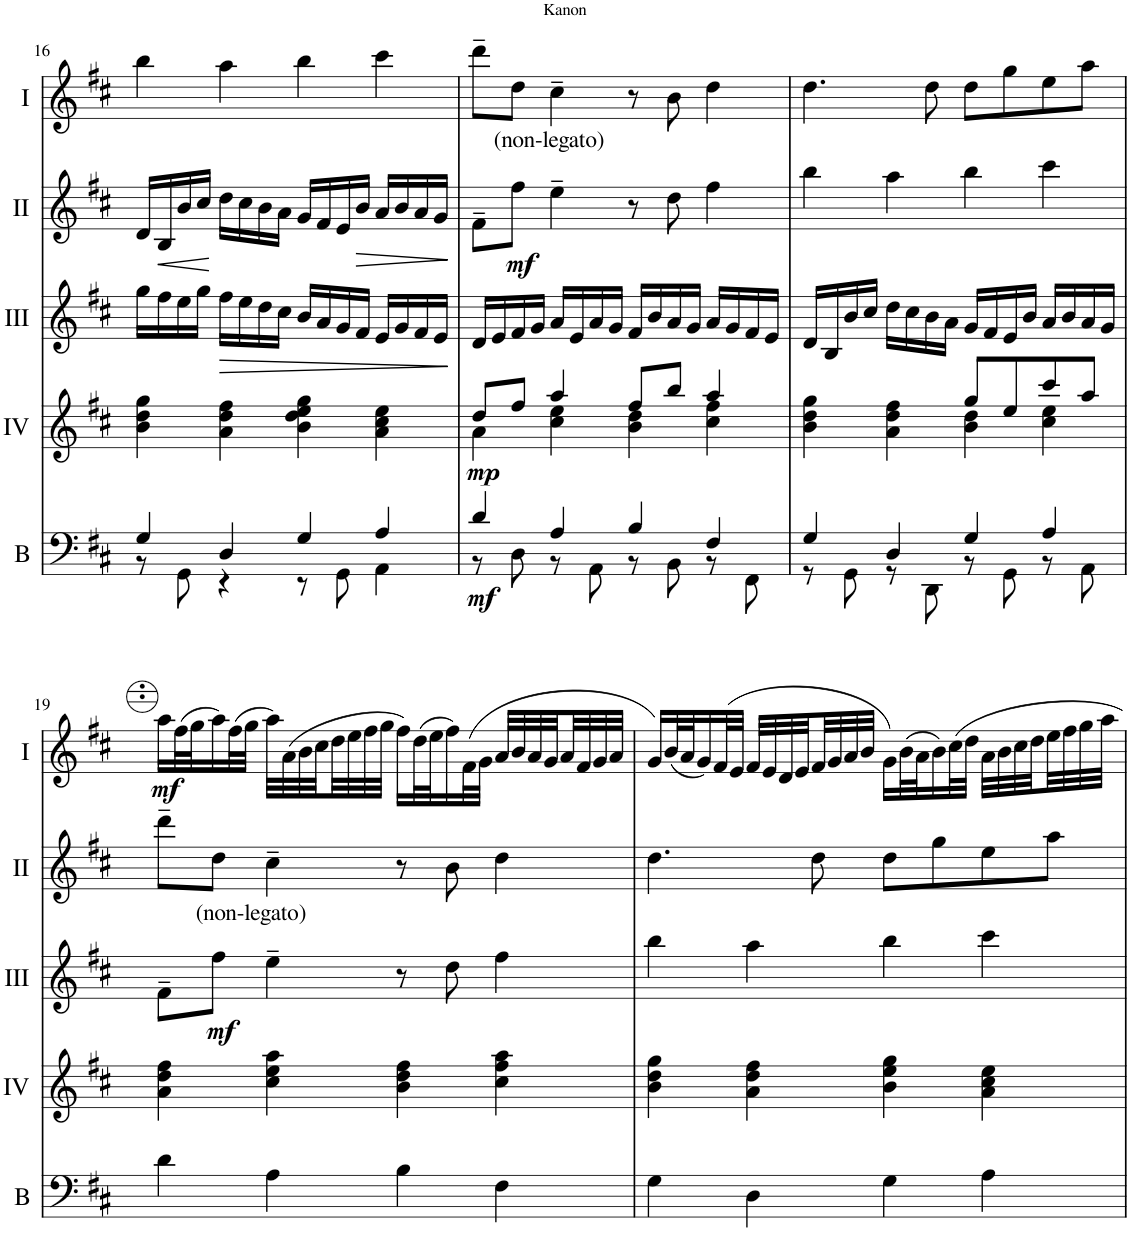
**kern	**dynam	**kern	**dynam	**kern	**dynam	**kern	**dynam	**kern	**dynam
*part5	*part5	*part4	*part4	*part3	*part3	*part2	*part2	*part1	*part1
*staff5	*staff5	*staff4	*staff4	*staff3	*staff3	*staff2	*staff2	*staff1	*staff1
*I"Basson	*	*I"Acc. 4	*	*I"Acc. 3	*	*I"Acc. 2	*	*I"Acc. 1	*
*I'B	*	*	*	*	*	*	*	*	*
!!LO:PB:g=z
*clefF4	*	*clefG2	*	*clefG2	*	*clefG2	*	*clefG2	*
*Trd7c12	*	*Trd7c12	*	*	*	*	*	*	*
*k[f#c#]	*	*k[f#c#]	*	*k[f#c#]	*	*k[f#c#]	*	*k[f#c#]	*
*M4/4	*	*M4/4	*	*M4/4	*	*M4/4	*	*M4/4	*
*met(c)	*	*met(c)	*	*met(c)	*	*met(c)	*	*met(c)	*
=16	=16	=16	=16	=16	=16	=16	=16	=16	=16
*^	*	*	*	*	*	*	*	*	*
4G/	8r	.	4b\ 4dd\ 4gg\	.	16gg\LL	.	16d/LL	.	4bb\	.
!	!	!	!	!	!	!	!	!LO:HP:b	!	!
.	.	.	.	.	16ff#\	.	16B/	<	.	.
.	8GG\	.	.	.	16ee\	.	16b/	.	.	.
.	.	.	.	.	16gg\JJ	.	16cc#/JJ	.	.	.
!	!	!	!	!	!	!LO:HP:b	!	!	!	!
4D/	4r	.	4a\ 4dd\ 4ff#\	.	16ff#\LL	>	16dd\LL	[	4aa\	.
.	.	.	.	.	16ee\	.	16cc#\	.	.	.
.	.	.	.	.	16dd\	.	16b\	.	.	.
.	.	.	.	.	16cc#\JJ	.	16a\JJ	.	.	.
4G/	8r	.	4b\ 4dd\ 4ee\ 4gg\	.	16b/LL	.	16g/LL	.	4bb\	.
.	.	.	.	.	16a/	.	16f#/	.	.	.
.	8GG\	.	.	.	16g/	.	16e/	.	.	.
!	!	!	!	!	!	!	!	!LO:HP:b	!	!
.	.	.	.	.	16f#/JJ	.	16b/JJ	>	.	.
4A/	4AA\	.	4a\ 4cc#\ 4ee\	.	16e/LL	.	16a/LL	.	4ccc#\	.
.	.	.	.	.	16g/	.	16b/	.	.	.
.	.	.	.	.	16f#/	.	16a/	.	.	.
.	.	.	.	.	16e/JJ	.	16g/JJ	.	.	.
*v	*v	*	*	*	*	*	*	*	*	*
.	.	.	.	.	]	.	]	.	.
=17	=17	=17	=17	=17	=17	=17	=17	=17	=17
*^	*	*^	*	*	*	*	*	*	*
!	!	!LO:DY:b	!	!	!LO:DY:b	!	!	!	!	!	!
4d/	8r	mf	8dd/L	4a\	mp	16d/LL	.	8f#~\L	.	8ddd~\L	.
.	.	.	.	.	.	16e/	.	.	.	.	.
!	!	!	!	!	!	!	!	!LO:TX:a:t=(non-legato)	!	!	!
!	!	!	!	!	!	!	!	!	!LO:DY:b	!	!
.	8D\	.	8ff#/J	.	.	16f#/	.	8ff#\J	mf	8dd\J	.
.	.	.	.	.	.	16g/JJ	.	.	.	.	.
4A/	8r	.	4aa/	4cc#\ 4ee\	.	16a/LL	.	4ee~\	.	4cc#~\	.
.	.	.	.	.	.	16e/	.	.	.	.	.
.	8AA\	.	.	.	.	16a/	.	.	.	.	.
.	.	.	.	.	.	16g/JJ	.	.	.	.	.
4B/	8r	.	8ff#/L	4b\ 4dd\	.	16f#/LL	.	8r	.	8r	.
.	.	.	.	.	.	16b/	.	.	.	.	.
.	8BB\	.	8bb/J	.	.	16a/	.	8dd\	.	8b\	.
.	.	.	.	.	.	16g/JJ	.	.	.	.	.
4F#/	8r	.	4aa/	4cc#\ 4ff#\	.	16a/LL	.	4ff#\	.	4dd\	.
.	.	.	.	.	.	16g/	.	.	.	.	.
.	8FF#\	.	.	.	.	16f#/	.	.	.	.	.
.	.	.	.	.	.	16e/JJ	.	.	.	.	.
=18	=18	=18	=18	=18	=18	=18	=18	=18	=18	=18	=18
4G/	8r	.	2ryy	4b\ 4dd\ 4gg\	.	16d/LL	.	4bb\	.	4.dd\	.
.	.	.	.	.	.	16B/	.	.	.	.	.
.	8GG\	.	.	.	.	16b/	.	.	.	.	.
.	.	.	.	.	.	16cc#/JJ	.	.	.	.	.
4D/	8r	.	.	4a\ 4dd\ 4ff#\	.	16dd\LL	.	4aa\	.	.	.
.	.	.	.	.	.	16cc#\	.	.	.	.	.
.	8DD\	.	.	.	.	16b\	.	.	.	8dd\	.
.	.	.	.	.	.	16a\JJ	.	.	.	.	.
4G/	8r	.	8gg/L	4b\ 4dd\	.	16g/LL	.	4bb\	.	8dd\L	.
.	.	.	.	.	.	16f#/	.	.	.	.	.
.	8GG\	.	8ee/	.	.	16e/	.	.	.	8gg\	.
.	.	.	.	.	.	16b/JJ	.	.	.	.	.
4A/	8r	.	8ccc#/	4cc#\ 4ee\	.	16a/LL	.	4ccc#\	.	8ee\	.
.	.	.	.	.	.	16b/	.	.	.	.	.
.	8AA\	.	8aa/J	.	.	16a/	.	.	.	8aa\J	.
.	.	.	.	.	.	16g/JJ	.	.	.	.	.
*v	*v	*	*	*	*	*	*	*	*	*	*
*	*	*v	*v	*	*	*	*	*	*	*
!!LO:LB:g=z
=19	=19	=19	=19	=19	=19	=19	=19	=19	=19
!	!	!	!	!	!	!	!	!	!LO:DY:b
4d\	.	4a\ 4dd\ 4ff#\	.	8f#~\L	.	8ddd~\L	.	16aa\LL	mf
.	.	.	.	.	.	.	.	(32ff#\L	.
.	.	.	.	.	.	.	.	32gg\J	.
!	!	!	!	!LO:TX:a:t=(non-legato)	!	!	!	!	!
!	!	!	!	!	!LO:DY:b	!	!	!	!
.	.	.	.	8ff#\J	mf	8dd\J	.	16aa\)	.
.	.	.	.	.	.	.	.	(32ff#\L	.
.	.	.	.	.	.	.	.	32gg\JJJ	.
4A\	.	4cc#\ 4ee\ 4aa\	.	4ee~\	.	4cc#~\	.	32aa\LLL)	.
.	.	.	.	.	.	.	.	(32a\	.
.	.	.	.	.	.	.	.	32b\	.
.	.	.	.	.	.	.	.	32cc#\	.
.	.	.	.	.	.	.	.	32dd\	.
.	.	.	.	.	.	.	.	32ee\	.
.	.	.	.	.	.	.	.	32ff#\	.
.	.	.	.	.	.	.	.	32gg\JJJ	.
4B\	.	4b\ 4dd\ 4ff#\	.	8r	.	8r	.	16ff#\LL)	.
.	.	.	.	.	.	.	.	(32dd\L	.
.	.	.	.	.	.	.	.	32ee\J	.
.	.	.	.	8dd\	.	8b\	.	16ff#\)	.
.	.	.	.	.	.	.	.	(32f#\L	.
.	.	.	.	.	.	.	.	32g\JJJ	.
4F#\	.	4cc#\ 4ff#\ 4aa\	.	4ff#\	.	4dd\	.	32a/LLL	.
.	.	.	.	.	.	.	.	32b/	.
.	.	.	.	.	.	.	.	32a/	.
.	.	.	.	.	.	.	.	32g/	.
.	.	.	.	.	.	.	.	32a/	.
.	.	.	.	.	.	.	.	32f#/	.
.	.	.	.	.	.	.	.	32g/	.
.	.	.	.	.	.	.	.	32a/JJJ	.
=20	=20	=20	=20	=20	=20	=20	=20	=20	=20
4G\	.	4b\ 4dd\ 4gg\	.	4bb\	.	4.dd\	.	16g/LL)	.
.	.	.	.	.	.	.	.	(32b/L	.
.	.	.	.	.	.	.	.	32a/J	.
.	.	.	.	.	.	.	.	16g/)	.
.	.	.	.	.	.	.	.	(32f#/L	.
.	.	.	.	.	.	.	.	32e/JJJ	.
4D\	.	4a\ 4dd\ 4ff#\	.	4aa\	.	.	.	32f#/LLL	.
.	.	.	.	.	.	.	.	32e/	.
.	.	.	.	.	.	.	.	32d/	.
.	.	.	.	.	.	.	.	32e/	.
.	.	.	.	.	.	8dd\	.	32f#/	.
.	.	.	.	.	.	.	.	32g/	.
.	.	.	.	.	.	.	.	32a/	.
.	.	.	.	.	.	.	.	32b/JJJ	.
4G\	.	4b\ 4ee\ 4gg\	.	4bb\	.	8dd\L	.	16g\LL)	.
.	.	.	.	.	.	.	.	(32b\L	.
.	.	.	.	.	.	.	.	32a\J	.
.	.	.	.	.	.	8gg\	.	16b\)	.
.	.	.	.	.	.	.	.	32cc#\L	.
.	.	.	.	.	.	.	.	32dd\JJJ	.
4A\	.	4a\ 4cc#\ 4ee\	.	4ccc#\	.	8ee\	.	32a\LLL	.
.	.	.	.	.	.	.	.	32b\	.
.	.	.	.	.	.	.	.	32cc#\	.
.	.	.	.	.	.	.	.	32dd\	.
.	.	.	.	.	.	8aa\J	.	32ee\	.
.	.	.	.	.	.	.	.	32ff#\	.
.	.	.	.	.	.	.	.	32gg\	.
.	.	.	.	.	.	.	.	32aa\JJJ	.
=	=	=	=	=	=	=	=	=	=
*-	*-	*-	*-	*-	*-	*-	*-	*-	*-
